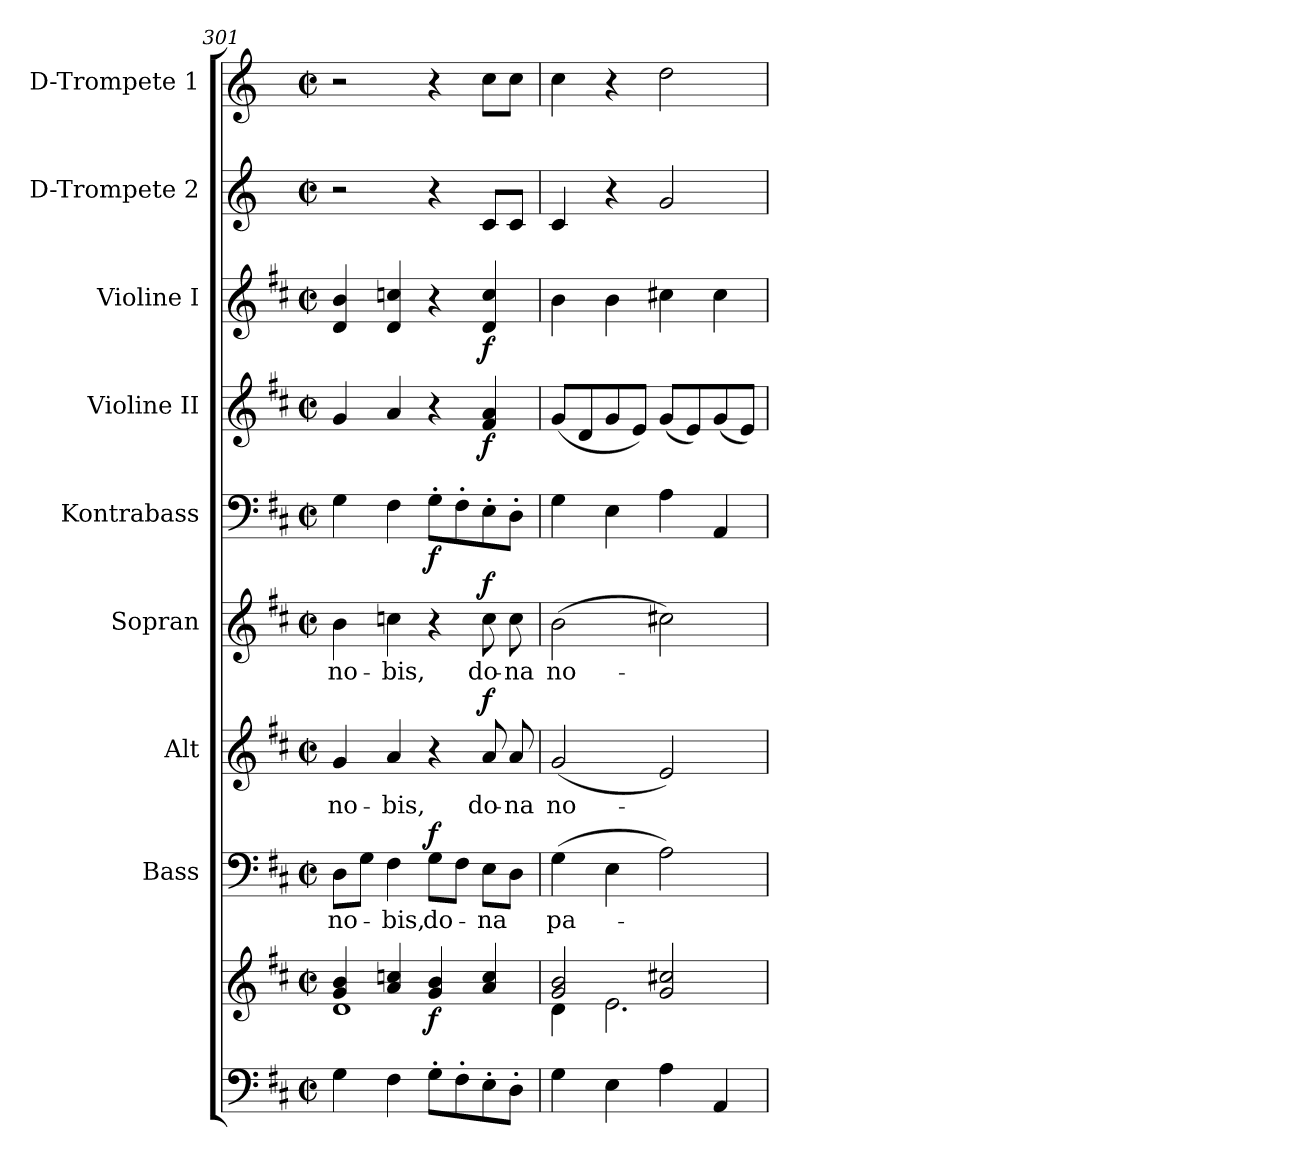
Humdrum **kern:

**kern	**kern	**dynam	**kern	**text	**dynam	**kern	**text	**dynam	**kern	**text	**dynam	**kern	**dynam	**kern	**dynam	**kern	**dynam	**kern	**kern
*part9	*part9	*part9	*part8	*part8	*part8	*part7	*part7	*part7	*part6	*part6	*part6	*part5	*part5	*part4	*part4	*part3	*part3	*part2	*part1
*staff10	*staff9	*staff9/10	*staff8	*staff8	*staff8	*staff7	*staff7	*staff7	*staff6	*staff6	*staff6	*staff5	*staff5	*staff4	*staff4	*staff3	*staff3	*staff2	*staff1
*	*	*	*I"Bass	*	*	*I"Alt	*	*	*I"Sopran	*	*	*I"Kontrabass	*	*I"Violine II	*	*I"Violine I	*	*I"D-Trompete 2	*I"D-Trompete 1
*	*	*	*I'B.	*	*	*I'A.	*	*	*I'S.	*	*	*I'Kb.	*	*I'Vl. II	*	*I'Vl. I	*	*I'D Trp. 2	*I'D Trp. 1
*clefF4	*clefG2	*	*clefF4	*	*	*clefG2	*	*	*clefG2	*	*	*clefF4	*	*clefG2	*	*clefG2	*	*clefG2	*clefG2
*	*	*	*	*	*	*	*	*	*	*	*	*ITrd7c12	*	*	*	*	*	*ITrd-1c-2	*ITrd-1c-2
*k[f#c#]	*k[f#c#]	*	*k[f#c#]	*	*	*k[f#c#]	*	*	*k[f#c#]	*	*	*k[f#c#]	*	*k[f#c#]	*	*k[f#c#]	*	*k[f#c#]	*k[f#c#]
*D:	*D:	*	*D:	*	*	*D:	*	*	*D:	*	*	*D:	*	*D:	*	*D:	*	*D:	*D:
*M2/2	*M2/2	*	*M2/2	*	*	*M2/2	*	*	*M2/2	*	*	*M2/2	*	*M2/2	*	*M2/2	*	*M2/2	*M2/2
*met(c|)	*met(c|)	*	*met(c|)	*	*	*met(c|)	*	*	*met(c|)	*	*	*met(c|)	*	*met(c|)	*	*met(c|)	*	*met(c|)	*met(c|)
=301	=301	=301	=301	=301	=301	=301	=301	=301	=301	=301	=301	=301	=301	=301	=301	=301	=301	=301	=301
*	*^	*	*	*	*	*	*	*	*	*	*	*	*	*	*	*	*	*	*
!	!	!	!	!	!LO:LY:b	!	!	!LO:LY:b	!	!	!LO:LY:b	!	!	!	!	!	!	!	!	!
4G\	4g/ 4b/	1d	.	8D\L	no-	.	4g/	no-	.	4b\	no-	.	4GG\	.	4g/	.	4d/ 4b/	.	2r	2r
.	.	.	.	8G\J	.	.	.	.	.	.	.	.	.	.	.	.	.	.	.	.
!	!	!	!	!	!LO:LY:b	!	!	!LO:LY:b	!	!	!LO:LY:b	!	!	!	!	!	!	!	!	!
4F#\	4a/ 4ccn/	.	.	4F#\	-bis,	.	4a/	-bis,	.	4ccn\	-bis,	.	4FF#\	.	4a/	.	4d/ 4ccn/	.	.	.
!	!	!	!LO:DY:b	!	!LO:LY:b	!LO:DY:a	!	!	!	!	!	!	!	!LO:DY:b	!	!	!	!	!	!
8G'>\L	4g/ 4b/	.	f	8G\L	do-	f	4r	.	.	4r	.	.	8GG'>\L	f	4r	.	4r	.	4r	4r
8F#'>\	.	.	.	8F#\J	.	.	.	.	.	.	.	.	8FF#'>\	.	.	.	.	.	.	.
!	!	!	!	!	!LO:LY:b	!	!	!LO:LY:b	!LO:DY:a	!	!LO:LY:b	!LO:DY:a	!	!	!	!LO:DY:b	!	!LO:DY:b	!	!
8E'>\	4a/ 4cc/	.	.	8E\L	-na	.	8a/	do-	f	8cc\	do-	f	8EE'>\	.	4f#/ 4a/	f	4d/ 4cc/	f	8d/L	8dd\L
!	!	!	!	!	!	!	!	!LO:LY:b	!	!	!LO:LY:b	!	!	!	!	!	!	!	!	!
8D'>\J	.	.	.	8D\J	.	.	8a/	-na	.	8cc\	-na	.	8DD'>\J	.	.	.	.	.	8d/J	8dd\J
=302	=302	=302	=302	=302	=302	=302	=302	=302	=302	=302	=302	=302	=302	=302	=302	=302	=302	=302	=302	=302
!	!	!	!	!	!LO:LY:b	!	!	!LO:LY:b	!	!	!LO:LY:b	!	!	!	!	!	!	!	!	!
4G\	2g/ 2b/	4d\	.	(>4G\	pa-	.	(<2g/	no-	.	(>2b\	no-	.	4GG\	.	(<8g/L	.	4b\	.	4d/	4dd\
.	.	.	.	.	.	.	.	.	.	.	.	.	.	.	8d/	.	.	.	.	.
4E\	.	2.e\	.	4E\	.	.	.	.	.	.	.	.	4EE\	.	8g/	.	4b\	.	4r	4r
.	.	.	.	.	.	.	.	.	.	.	.	.	.	.	8e/J)	.	.	.	.	.
4A\	2g/ 2cc#X/	.	.	2A\)	.	.	2e/)	.	.	2cc#X\)	.	.	4AA\	.	(<8g/L	.	4cc#X\	.	2a/	2ee\
.	.	.	.	.	.	.	.	.	.	.	.	.	.	.	8e/)	.	.	.	.	.
4AA/	.	.	.	.	.	.	.	.	.	.	.	.	4AAA/	.	(<8g/	.	4cc#\	.	.	.
.	.	.	.	.	.	.	.	.	.	.	.	.	.	.	8e/J)	.	.	.	.	.
*	*v	*v	*	*	*	*	*	*	*	*	*	*	*	*	*	*	*	*	*	*
=	=	=	=	=	=	=	=	=	=	=	=	=	=	=	=	=	=	=	=
*-	*-	*-	*-	*-	*-	*-	*-	*-	*-	*-	*-	*-	*-	*-	*-	*-	*-	*-	*-
